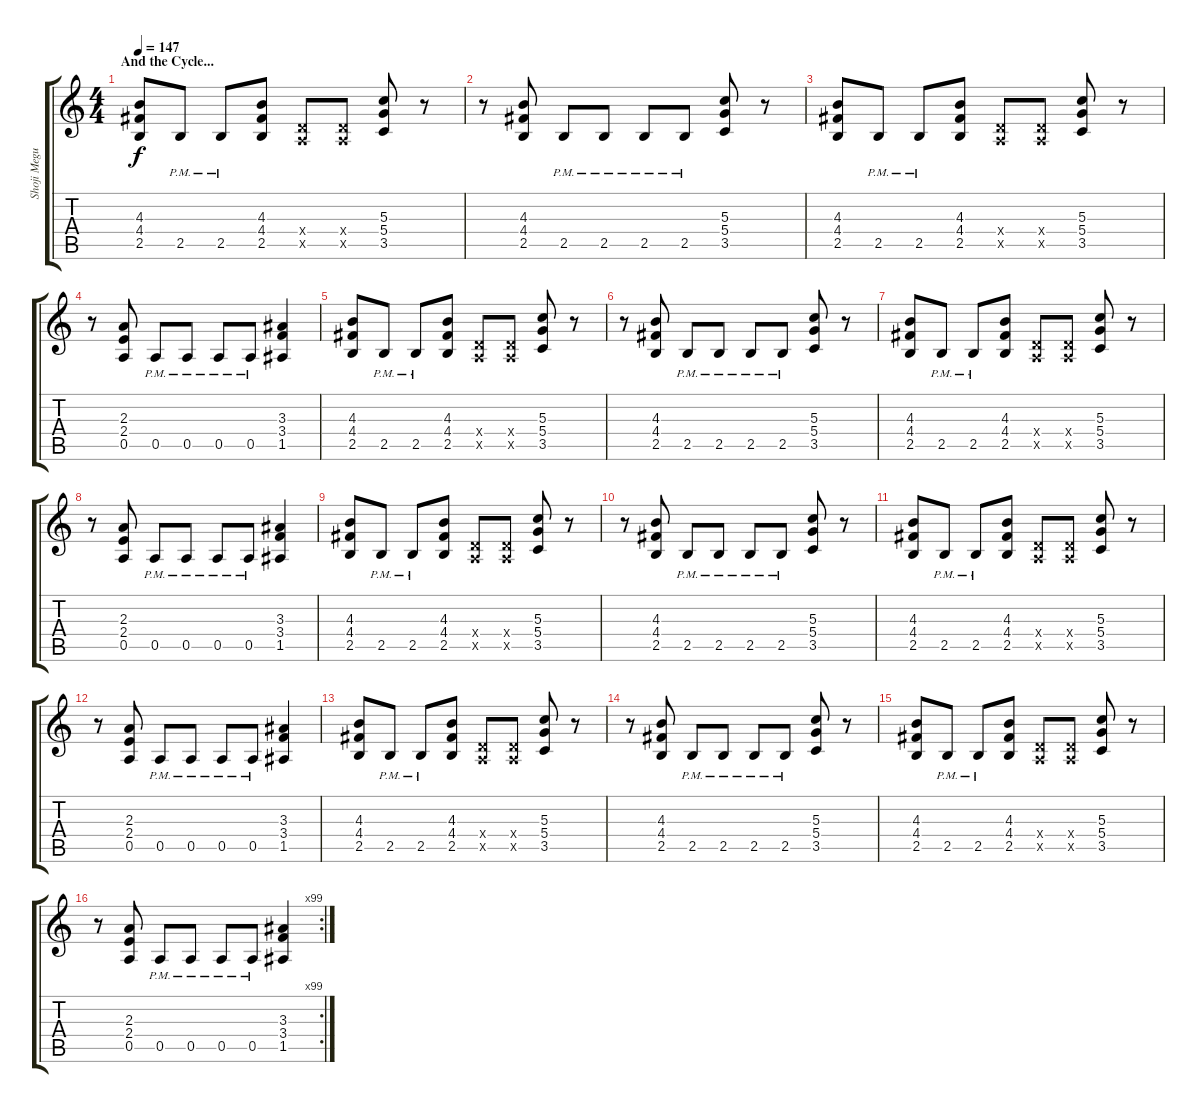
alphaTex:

\track ("Shoji Meguro (Left )" "Shoji Megu") {instrument overdrivenguitar}
\staff {score tabs}
\tuning (E4 B3 G3 D3 A2 E2) {hide}
\ts (4 4)
\section ("" "And the Cycle...")
\tempo 147
\clef g2
\ks c
(4.3 4.4 2.5).8{dy f} 2.5{pm}.8 2.5{pm}.8 (4.3 4.4 2.5).8 (0.4{x} 0.5{x}).8 (0.4{x} 0.5{x}).8 (5.3 5.4 3.5).8 r.8 |
r.8 (4.3 4.4 2.5).8 2.5{pm}.8 2.5{pm}.8 2.5{pm}.8 2.5{pm}.8 (5.3 5.4 3.5).8 r.8 |
(4.3 4.4 2.5).8 2.5{pm}.8 2.5{pm}.8 (4.3 4.4 2.5).8 (0.4{x} 0.5{x}).8 (0.4{x} 0.5{x}).8 (5.3 5.4 3.5).8 r.8 |
r.8 (2.3 2.4 0.5).8 0.5{pm}.8 0.5{pm}.8 0.5{pm}.8 0.5{pm}.8 (3.3 3.4 1.5).4 |
(4.3 4.4 2.5).8 2.5{pm}.8 2.5{pm}.8 (4.3 4.4 2.5).8 (0.4{x} 0.5{x}).8 (0.4{x} 0.5{x}).8 (5.3 5.4 3.5).8 r.8 |
r.8 (4.3 4.4 2.5).8 2.5{pm}.8 2.5{pm}.8 2.5{pm}.8 2.5{pm}.8 (5.3 5.4 3.5).8 r.8 |
(4.3 4.4 2.5).8 2.5{pm}.8 2.5{pm}.8 (4.3 4.4 2.5).8 (0.4{x} 0.5{x}).8 (0.4{x} 0.5{x}).8 (5.3 5.4 3.5).8 r.8 |
r.8 (2.3 2.4 0.5).8 0.5{pm}.8 0.5{pm}.8 0.5{pm}.8 0.5{pm}.8 (3.3 3.4 1.5).4 |
(4.3 4.4 2.5).8 2.5{pm}.8 2.5{pm}.8 (4.3 4.4 2.5).8 (0.4{x} 0.5{x}).8 (0.4{x} 0.5{x}).8 (5.3 5.4 3.5).8 r.8 |
r.8 (4.3 4.4 2.5).8 2.5{pm}.8 2.5{pm}.8 2.5{pm}.8 2.5{pm}.8 (5.3 5.4 3.5).8 r.8 |
(4.3 4.4 2.5).8 2.5{pm}.8 2.5{pm}.8 (4.3 4.4 2.5).8 (0.4{x} 0.5{x}).8 (0.4{x} 0.5{x}).8 (5.3 5.4 3.5).8 r.8 |
r.8 (2.3 2.4 0.5).8 0.5{pm}.8 0.5{pm}.8 0.5{pm}.8 0.5{pm}.8 (3.3 3.4 1.5).4 |
(4.3 4.4 2.5).8 2.5{pm}.8 2.5{pm}.8 (4.3 4.4 2.5).8 (0.4{x} 0.5{x}).8 (0.4{x} 0.5{x}).8 (5.3 5.4 3.5).8 r.8 |
r.8 (4.3 4.4 2.5).8 2.5{pm}.8 2.5{pm}.8 2.5{pm}.8 2.5{pm}.8 (5.3 5.4 3.5).8 r.8 |
(4.3 4.4 2.5).8 2.5{pm}.8 2.5{pm}.8 (4.3 4.4 2.5).8 (0.4{x} 0.5{x}).8 (0.4{x} 0.5{x}).8 (5.3 5.4 3.5).8 r.8 |
\rc 99
r.8 (2.3 2.4 0.5).8 0.5{pm}.8 0.5{pm}.8 0.5{pm}.8 0.5{pm}.8 (3.3 3.4 1.5).4
